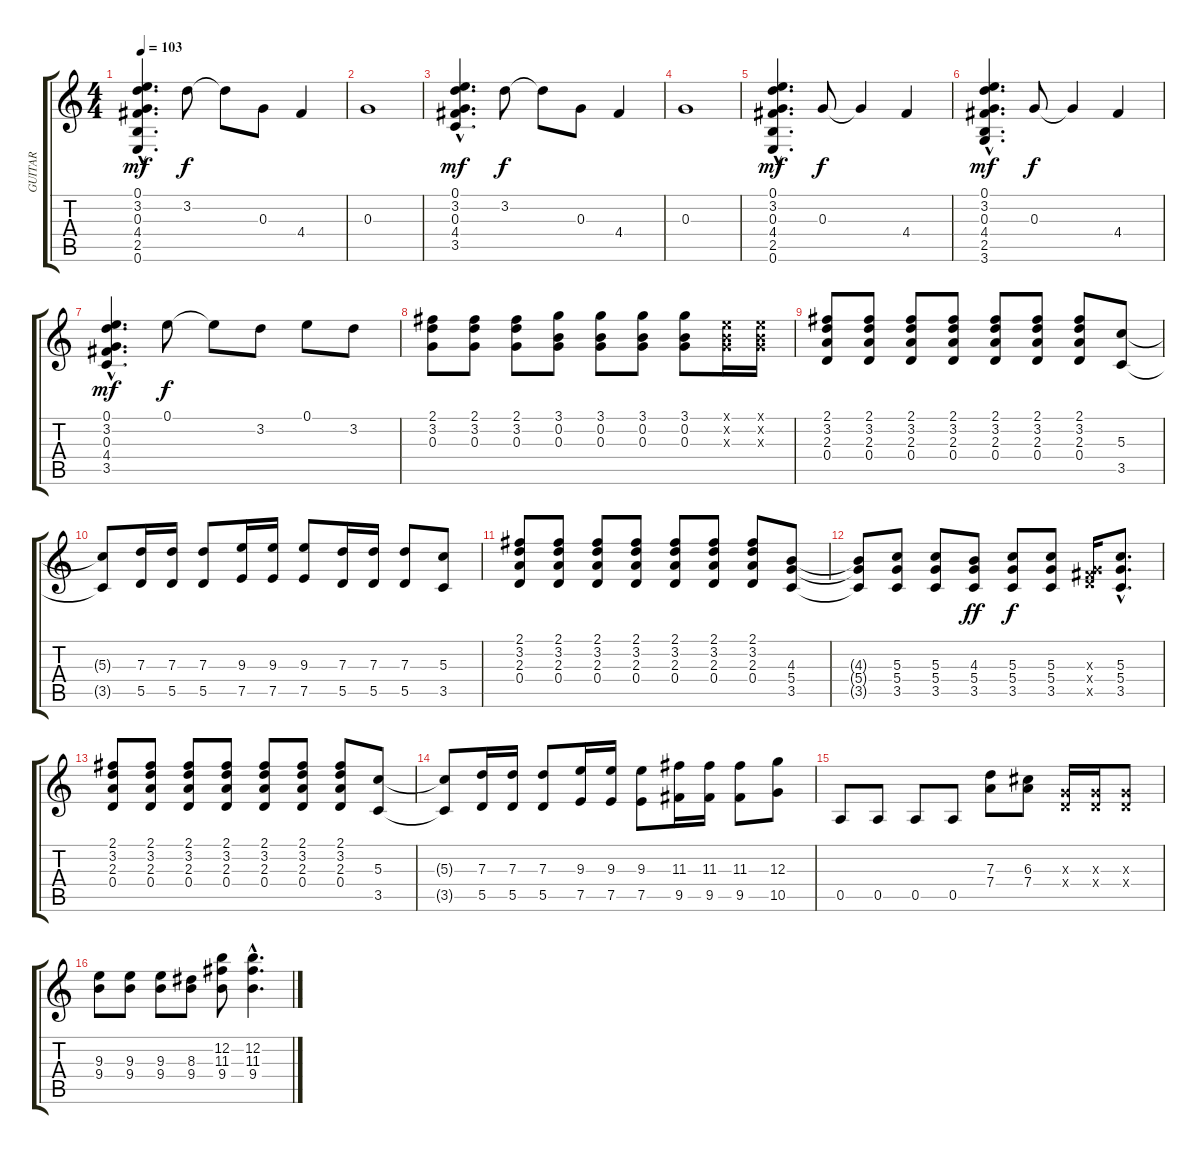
\track ("GUITAR " "GUITAR ") {instrument distortionguitar}
\staff {score tabs}
\tuning (E4 B3 G3 D3 A2 E2) {hide}
\ts (4 4)
\tempo 103
\clef g2
\ks c
(0.1{hac} 3.2{hac} 0.3{hac} 4.4{hac} 2.5{hac} 0.6{hac}).4{d dy mf} 3.2.8{dy f} 3.2{t}.8 0.3.8 4.4.4 |
0.3.1 |
(0.1{hac} 3.2{hac} 0.3{hac} 4.4{hac} 3.5{hac}).4{d dy mf} 3.2.8{dy f} 3.2{t}.8 0.3.8 4.4.4 |
0.3.1 |
(0.1{hac} 3.2{hac} 0.3{hac} 4.4{hac} 2.5{hac} 0.6{hac}).4{d dy mf} 0.3.8{dy f} 0.3{t}.4 4.4.4 |
(0.1{hac} 3.2{hac} 0.3{hac} 4.4{hac} 2.5{hac} 3.6{hac}).4{d dy mf} 0.3.8{dy f} 0.3{t}.4 4.4.4 |
(0.1{hac} 3.2{hac} 0.3{hac} 4.4{hac} 3.5{hac}).4{d dy mf} 0.1.8{dy f} 0.1{t}.8 3.2.8 0.1.8 3.2.8 |
(2.1 3.2 0.3).8 (2.1 3.2 0.3).8 (2.1 3.2 0.3).8 (3.1 0.2 0.3).8 (3.1 0.2 0.3).8 (3.1 0.2 0.3).8 (3.1 0.2 0.3).8 (0.1{x} 0.2{x} 0.3{x}).16 (0.1{x} 0.2{x} 0.3{x}).16 |
(2.1 3.2 2.3 0.4).8 (2.1 3.2 2.3 0.4).8 (2.1 3.2 2.3 0.4).8 (2.1 3.2 2.3 0.4).8 (2.1 3.2 2.3 0.4).8 (2.1 3.2 2.3 0.4).8 (2.1 3.2 2.3 0.4).8 (5.3 3.5).8 |
(5.3{t} 3.5{t}).8 (7.3 5.5).16 (7.3 5.5).16 (7.3 5.5).8 (9.3 7.5).16 (9.3 7.5).16 (9.3 7.5).8 (7.3 5.5).16 (7.3 5.5).16 (7.3 5.5).8 (5.3 3.5).8 |
(2.1 3.2 2.3 0.4).8 (2.1 3.2 2.3 0.4).8 (2.1 3.2 2.3 0.4).8 (2.1 3.2 2.3 0.4).8 (2.1 3.2 2.3 0.4).8 (2.1 3.2 2.3 0.4).8 (2.1 3.2 2.3 0.4).8 (4.3 5.4 3.5).8 |
(4.3{t} 5.4{t} 3.5{t}).8 (5.3 5.4 3.5).8 (5.3 5.4 3.5).8 (4.3 5.4 3.5).8{dy ff} (5.3 5.4 3.5).8{dy f} (5.3 5.4 3.5).8 (0.3{x} 0.4{x} 9.5{x}).16 (5.3{hac} 5.4{hac} 3.5{hac}).8{d} |
(2.1 3.2 2.3 0.4).8 (2.1 3.2 2.3 0.4).8 (2.1 3.2 2.3 0.4).8 (2.1 3.2 2.3 0.4).8 (2.1 3.2 2.3 0.4).8 (2.1 3.2 2.3 0.4).8 (2.1 3.2 2.3 0.4).8 (5.3 3.5).8 |
(5.3{t} 3.5{t}).8 (7.3 5.5).16 (7.3 5.5).16 (7.3 5.5).8 (9.3 7.5).16 (9.3 7.5).16 (9.3 7.5).8 (11.3 9.5).16 (11.3 9.5).16 (11.3 9.5).8 (12.3 10.5).8 |
0.5.8 0.5.8 0.5.8 0.5.8 (7.3 7.4).8 (6.3 7.4).8 (0.3{x} 0.4{x}).16 (0.3{x} 0.4{x}).16 (0.3{x} 0.4{x}).8 |
(9.3 9.4).8 (9.3 9.4).8 (9.3 9.4).8 (8.3 9.4).8 (12.2 11.3 9.4).8 (12.2{hac} 11.3{hac} 9.4{hac}).4{d}
